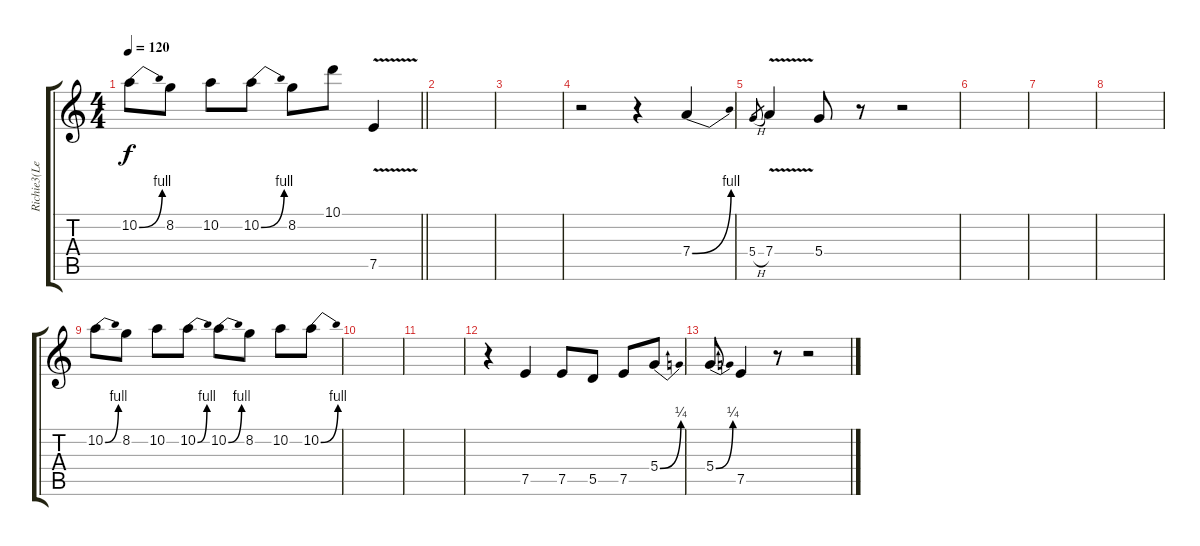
\track ("Richie3(Lead)" "Richie3(Le") {instrument overdrivenguitar}
\staff {score tabs}
\tuning (E4 B3 G3 D3 A2 E2) {hide}
\ts (4 4)
\tempo 120
\clef g2
\barLineRight lightlight
\ks c
10.2{be (bend 0 0 60 4)}.8{dy f} 8.2.8 10.2.8 10.2{be (bend 0 0 60 4)}.8 8.2.8 10.1.8 7.5{v}.4 |
|
|
r.2 r.4 7.4{be (bend 0 0 60 4)}.4 |
5.4{h}.8{gr} 7.4{v}.4 5.4.8 r.8 r.2 |
|
|
|
10.2{be (bend 0 0 60 4)}.8 8.2.8 10.2.8 10.2{be (bend 0 0 60 4)}.8 10.2{be (bend 0 0 60 4)}.8 8.2.8 10.2.8 10.2{be (bend 0 0 60 4)}.8 |
|
|
r.4 7.5.4 7.5.8 5.5.8 7.5.8 5.4{be (bend 0 0 60 1)}.8 |
5.4{be (bend 0 0 60 1)}.8 7.5.4 r.8 r.2
